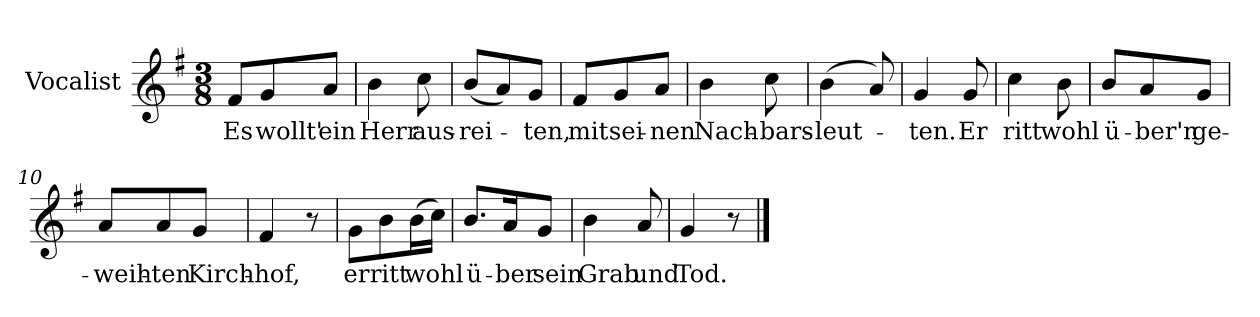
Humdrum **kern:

**kern	**text
*part1	*part1
*staff1	*staff1
*I"Vocalist	*
*k[f#]	*
*G:	*
*M3/8	*
=1	=1
8f#L	Es
8g	wollt'
8aJ	ein
=2	=2
4b	Herr
8cc	aus-
=3	=3
(8bL	-rei-
8a)	.
8gJ	-ten,
=4	=4
8f#L	mit
8g	sei-
8aJ	-nen
=5	=5
4b	Nach-
8cc	-bars-
=6	=6
(4b	-leut-
8a)	.
=7	=7
4g	-ten.
8g	Er
=8	=8
4cc	ritt
8b	wohl
=9	=9
8bL	ü-
8a	-ber'n
8gJ	ge-
=10	=10
8aL	-weih-
8a	-ten
8gJ	Kirch-
=11	=11
4f#	-hof,
8r	.
=12	=12
8g\L	er
8b	ritt
(16bL	wohl
16ccJJ)	.
=13	=13
8.bL	ü-
16aK	-ber
8gJ	sein
=14	=14
4b	Grab
8a	und
=15	=15
4g	Tod.
8r	.
==	==
*-	*-
